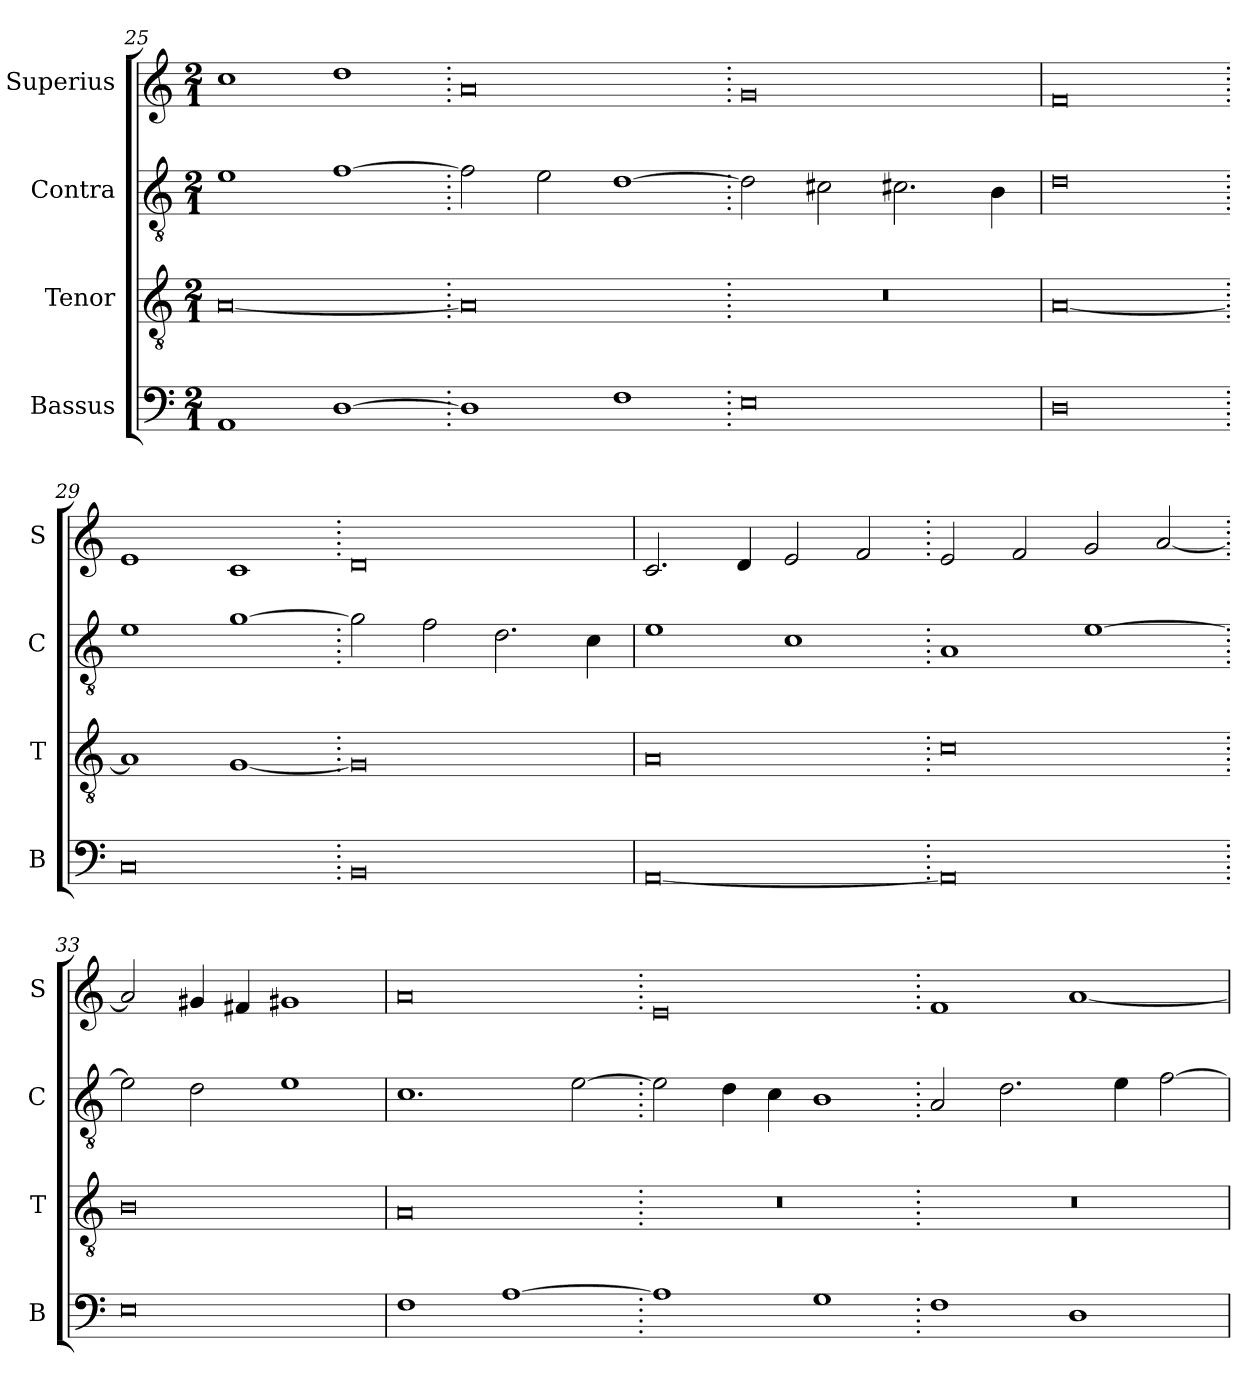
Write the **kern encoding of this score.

**kern	**kern	**kern	**kern
*part4	*part3	*part2	*part1
*staff4	*staff3	*staff2	*staff1
*I"Bassus	*I"Tenor	*I"Contra	*I"Superius
*I'B	*I'T	*I'C	*I'S
*clefF4	*clefGv2	*clefGv2	*clefG2
*k[]	*k[]	*k[]	*k[]
*M2/1	*M2/1	*M2/1	*M2/1
=25	=25	=25	=25
1AA	[0A	1e	1cc
[1D	.	[1f	1dd
=26.	=26.	=26.	=26.
1D]	0A]	2f\]	0a
.	.	2e\	.
1F	.	[1d	.
=27.	=27.	=27.	=27.
0E	0r	2d\]	0g
.	.	2c#X\	.
.	.	2.c#X\	.
.	.	4B	.
=28	=28	=28	=28
0D	[0A	0d	0f
=29.	=29.	=29.	=29.
0C	1A]	1e	1e
.	[1G	[1g	1c
=30.	=30.	=30.	=30.
0BB	0G]	2g\]	0d
.	.	2f\	.
.	.	2.d\	.
.	.	4c\	.
=31	=31	=31	=31
[0AA	0A	1e	2.c/
.	.	.	4d/
.	.	1c	2e/
.	.	.	2f/
=32.	=32.	=32.	=32.
0AA]	0c	1A	2e/
.	.	.	2f/
.	.	[1e	2g/
.	.	.	[2a/
=33.	=33.	=33.	=33.
0E	0B	2e\]	2a/]
.	.	2d\	4g#X/
.	.	.	4f#X/
.	.	1e	1g#X
=34	=34	=34	=34
1F	0A	1.c	0a
[1A	.	.	.
.	.	[2e\	.
=35.	=35.	=35.	=35.
1A]	0r	2e\]	0e
.	.	4d\	.
.	.	4c\	.
1G	.	1B	.
=36.	=36.	=36.	=36.
1F	0r	2A/	1f
.	.	2.d\	.
1D	.	.	[1a
.	.	4e\	.
.	.	[2f\	.
=	=	=	=
*-	*-	*-	*-
